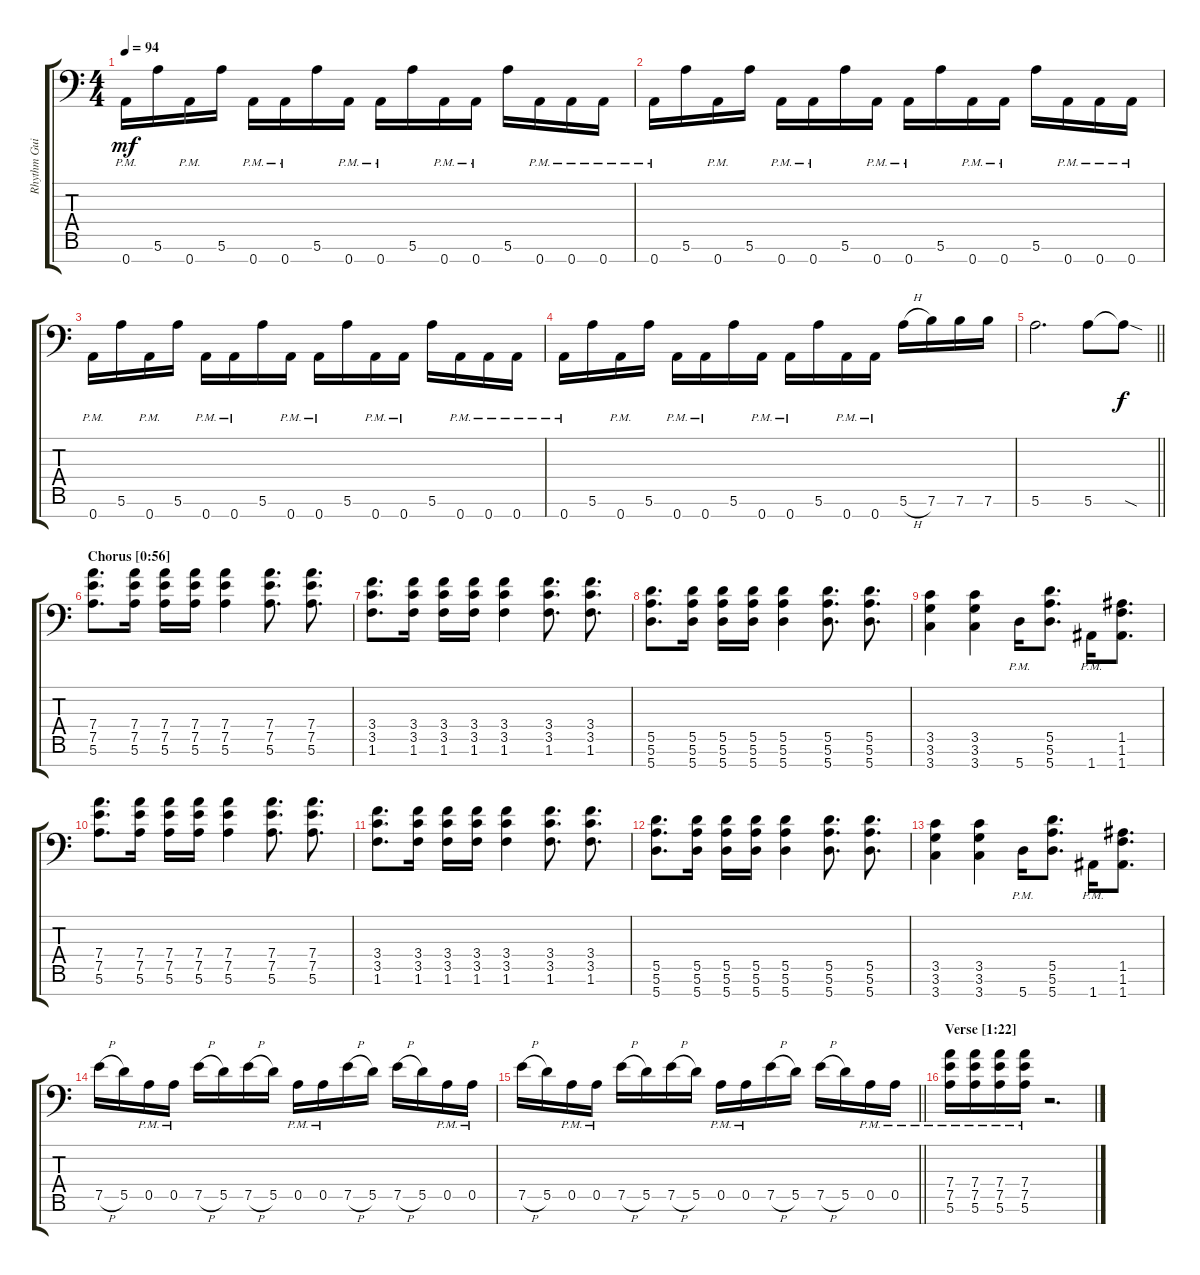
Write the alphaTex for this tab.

\track ("Rhythm Guitar I" "Rhythm Gui") {instrument distortionguitar}
\staff {score tabs}
\tuning (E4 B3 G3 D3 A2 E2 A1) {hide}
\ts (4 4)
\tempo 94
\clef f4
\ks c
0.7{pm}.16{dy mf} 5.6.16 0.7{pm}.16 5.6.16 0.7{pm}.16 0.7{pm}.16 5.6.16 0.7{pm}.16 0.7{pm}.16 5.6.16 0.7{pm}.16 0.7{pm}.16 5.6.16 0.7{pm}.16 0.7{pm}.16 0.7{pm}.16 |
0.7{pm}.16 5.6.16 0.7{pm}.16 5.6.16 0.7{pm}.16 0.7{pm}.16 5.6.16 0.7{pm}.16 0.7{pm}.16 5.6.16 0.7{pm}.16 0.7{pm}.16 5.6.16 0.7{pm}.16 0.7{pm}.16 0.7{pm}.16 |
0.7{pm}.16 5.6.16 0.7{pm}.16 5.6.16 0.7{pm}.16 0.7{pm}.16 5.6.16 0.7{pm}.16 0.7{pm}.16 5.6.16 0.7{pm}.16 0.7{pm}.16 5.6.16 0.7{pm}.16 0.7{pm}.16 0.7{pm}.16 |
0.7{pm}.16 5.6.16 0.7{pm}.16 5.6.16 0.7{pm}.16 0.7{pm}.16 5.6.16 0.7{pm}.16 0.7{pm}.16 5.6.16 0.7{pm}.16 0.7{pm}.16 5.6{h}.16 7.6.16 7.6.16 7.6.16 |
\barLineRight lightlight
5.6.2{d balance 0} 5.6.8 5.6{sod t}.8{dy f} |
\section ("" "Chorus [0:56]")
(7.4 7.5 5.6).8{d} (7.4 7.5 5.6).16 (7.4 7.5 5.6).16 (7.4 7.5 5.6).16 (7.4 7.5 5.6).4 (7.4 7.5 5.6).8{d} (7.4 7.5 5.6).8{d} |
(3.4 3.5 1.6).8{d} (3.4 3.5 1.6).16 (3.4 3.5 1.6).16 (3.4 3.5 1.6).16 (3.4 3.5 1.6).4 (3.4 3.5 1.6).8{d} (3.4 3.5 1.6).8{d} |
(5.5 5.6 5.7).8{d} (5.5 5.6 5.7).16 (5.5 5.6 5.7).16 (5.5 5.6 5.7).16 (5.5 5.6 5.7).4 (5.5 5.6 5.7).8{d} (5.5 5.6 5.7).8{d} |
(3.5 3.6 3.7).4 (3.5 3.6 3.7).4 5.7{pm}.16 (5.5 5.6 5.7).8{d} 1.7{pm}.16 (1.5 1.6 1.7).8{d} |
(7.4 7.5 5.6).8{d} (7.4 7.5 5.6).16 (7.4 7.5 5.6).16 (7.4 7.5 5.6).16 (7.4 7.5 5.6).4 (7.4 7.5 5.6).8{d} (7.4 7.5 5.6).8{d} |
(3.4 3.5 1.6).8{d} (3.4 3.5 1.6).16 (3.4 3.5 1.6).16 (3.4 3.5 1.6).16 (3.4 3.5 1.6).4 (3.4 3.5 1.6).8{d} (3.4 3.5 1.6).8{d} |
(5.5 5.6 5.7).8{d} (5.5 5.6 5.7).16 (5.5 5.6 5.7).16 (5.5 5.6 5.7).16 (5.5 5.6 5.7).4 (5.5 5.6 5.7).8{d} (5.5 5.6 5.7).8{d} |
(3.5 3.6 3.7).4 (3.5 3.6 3.7).4 5.7{pm}.16 (5.5 5.6 5.7).8{d} 1.7{pm}.16 (1.5 1.6 1.7).8{d} |
7.5{h}.16 5.5.16 0.5{pm}.16 0.5{pm}.16 7.5{h}.16 5.5.16 7.5{h}.16 5.5.16 0.5{pm}.16 0.5{pm}.16 7.5{h}.16 5.5.16 7.5{h}.16 5.5.16 0.5{pm}.16 0.5{pm}.16 |
\barLineRight lightlight
7.5{h}.16 5.5.16 0.5{pm}.16 0.5{pm}.16 7.5{h}.16 5.5.16 7.5{h}.16 5.5.16 0.5{pm}.16 0.5{pm}.16 7.5{h}.16 5.5.16 7.5{h}.16 5.5.16 0.5{pm}.16 0.5{pm}.16 |
\section ("" "Verse [1:22]")
(7.4{pm} 7.5{pm} 5.6{pm}).16 (7.4{pm} 7.5{pm} 5.6{pm}).16 (7.4{pm} 7.5{pm} 5.6{pm}).16 (7.4{pm} 7.5{pm} 5.6{pm}).16 r.2{d}
